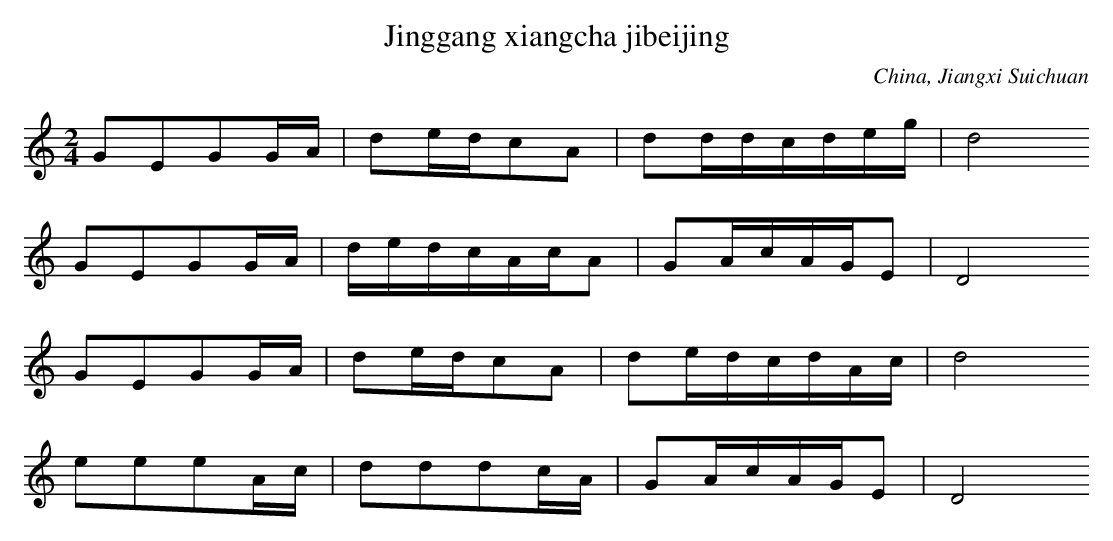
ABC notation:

X:1
T: Jinggang xiangcha jibeijing
O: China, Jiangxi Suichuan
M: 2/4
L: 1/16
K: C
G2E2G2GA | d2edc2A2 | d2ddcdeg | d8
G2E2G2GA | dedcAcA2 | G2AcAGE2 | D8
G2E2G2GA | d2edc2A2 | d2edcdAc | d8
e2e2e2Ac | d2d2d2cA | G2AcAGE2 | D8
